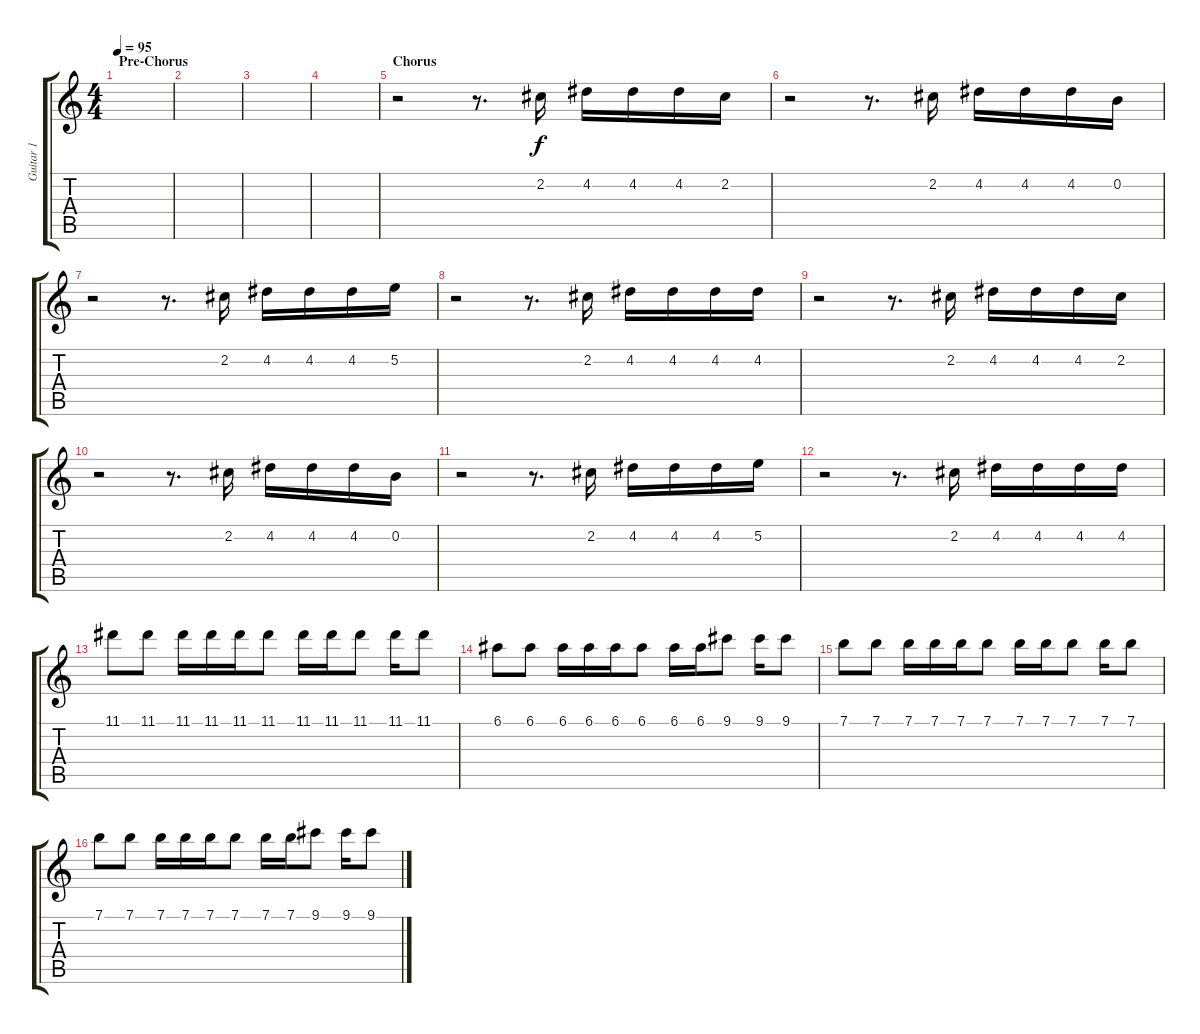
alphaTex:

\track ("Guitar 1" "Guitar 1") {instrument electricguitarclean}
\staff {score tabs}
\tuning (E4 B3 G3 D3 A2 E2) {hide}
\ts (4 4)
\section ("" "Pre-Chorus")
\tempo 95
\clef g2
\ks c
|
|
|
|
\section ("" "Chorus")
r.2 r.8{d} 2.2.16 4.2.16 4.2.16 4.2.16 2.2.16 |
r.2 r.8{d} 2.2.16 4.2.16 4.2.16 4.2.16 0.2.16 |
r.2 r.8{d} 2.2.16 4.2.16 4.2.16 4.2.16 5.2.16 |
r.2 r.8{d} 2.2.16 4.2.16 4.2.16 4.2.16 4.2.16 |
r.2 r.8{d} 2.2.16 4.2.16 4.2.16 4.2.16 2.2.16 |
r.2 r.8{d} 2.2.16 4.2.16 4.2.16 4.2.16 0.2.16 |
r.2 r.8{d} 2.2.16 4.2.16 4.2.16 4.2.16 5.2.16 |
r.2 r.8{d} 2.2.16 4.2.16 4.2.16 4.2.16 4.2.16 |
11.1.8 11.1.8 11.1.16 11.1.16 11.1.16 11.1.8 11.1.16 11.1.16 11.1.8 11.1.16 11.1.8 |
6.1.8 6.1.8 6.1.16 6.1.16 6.1.16 6.1.8 6.1.16 6.1.16 9.1.8 9.1.16 9.1.8 |
7.1.8 7.1.8 7.1.16 7.1.16 7.1.16 7.1.8 7.1.16 7.1.16 7.1.8 7.1.16 7.1.8 |
7.1.8 7.1.8 7.1.16 7.1.16 7.1.16 7.1.8 7.1.16 7.1.16 9.1.8 9.1.16 9.1.8
